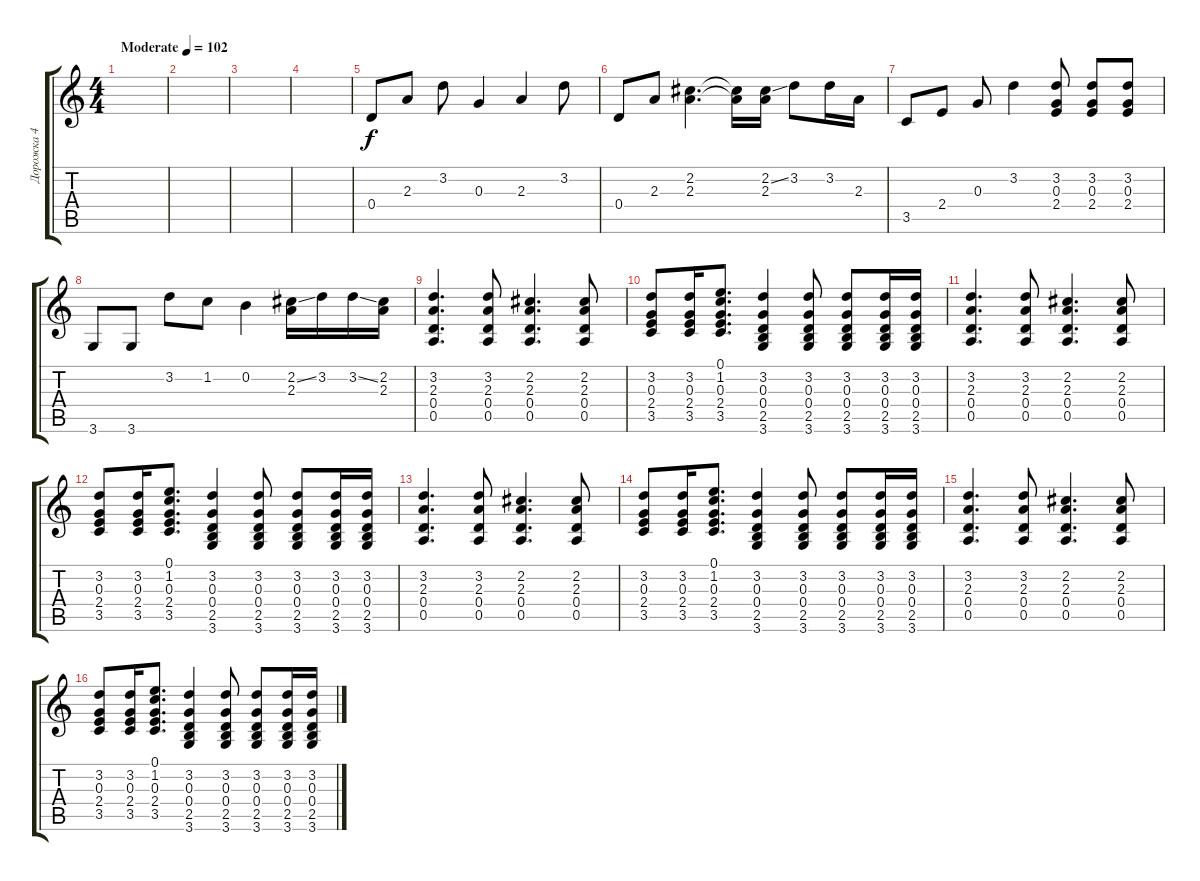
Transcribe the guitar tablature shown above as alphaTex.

\track ("Дорожка 4" "Дорожка 4") {instrument acousticguitarsteel}
\staff {score tabs}
\tuning (E4 B3 G3 D3 A2 E2) {hide}
\ts (4 4)
\tempo (102 "Moderate")
\clef g2
\ks c
|
|
|
|
0.4.8 2.3.8 3.2.8 0.3.4 2.3.4 3.2.8 |
0.4.8 2.3.8 (2.2 2.3).4{d} (2.2{t} 2.3{t}).16 (2.2{ss} 2.3).16 3.2.8 3.2.16 2.3.16 |
3.5.8 2.4.8 0.3.8 3.2.4 (3.2 0.3 2.4).8 (3.2 0.3 2.4).8 (3.2 0.3 2.4).8 |
3.6.8 3.6.8 3.2.8 1.2.8 0.2.4 (2.2{ss} 2.3).16 3.2.16 3.2{ss}.16 (2.2 2.3).16 |
(3.2 2.3 0.4 0.5).4{d} (3.2 2.3 0.4 0.5).8 (2.2 2.3 0.4 0.5).4{d} (2.2 2.3 0.4 0.5).8 |
(3.2 0.3 2.4 3.5).8 (3.2 0.3 2.4 3.5).16 (0.1 1.2 0.3 2.4 3.5).8{d} (3.2 0.3 0.4 2.5 3.6).4 (3.2 0.3 0.4 2.5 3.6).8 (3.2 0.3 0.4 2.5 3.6).8 (3.2 0.3 0.4 2.5 3.6).16 (3.2 0.3 0.4 2.5 3.6).16 |
(3.2 2.3 0.4 0.5).4{d} (3.2 2.3 0.4 0.5).8 (2.2 2.3 0.4 0.5).4{d} (2.2 2.3 0.4 0.5).8 |
(3.2 0.3 2.4 3.5).8 (3.2 0.3 2.4 3.5).16 (0.1 1.2 0.3 2.4 3.5).8{d} (3.2 0.3 0.4 2.5 3.6).4 (3.2 0.3 0.4 2.5 3.6).8 (3.2 0.3 0.4 2.5 3.6).8 (3.2 0.3 0.4 2.5 3.6).16 (3.2 0.3 0.4 2.5 3.6).16 |
(3.2 2.3 0.4 0.5).4{d} (3.2 2.3 0.4 0.5).8 (2.2 2.3 0.4 0.5).4{d} (2.2 2.3 0.4 0.5).8 |
(3.2 0.3 2.4 3.5).8 (3.2 0.3 2.4 3.5).16 (0.1 1.2 0.3 2.4 3.5).8{d} (3.2 0.3 0.4 2.5 3.6).4 (3.2 0.3 0.4 2.5 3.6).8 (3.2 0.3 0.4 2.5 3.6).8 (3.2 0.3 0.4 2.5 3.6).16 (3.2 0.3 0.4 2.5 3.6).16 |
(3.2 2.3 0.4 0.5).4{d} (3.2 2.3 0.4 0.5).8 (2.2 2.3 0.4 0.5).4{d} (2.2 2.3 0.4 0.5).8 |
(3.2 0.3 2.4 3.5).8 (3.2 0.3 2.4 3.5).16 (0.1 1.2 0.3 2.4 3.5).8{d} (3.2 0.3 0.4 2.5 3.6).4 (3.2 0.3 0.4 2.5 3.6).8 (3.2 0.3 0.4 2.5 3.6).8 (3.2 0.3 0.4 2.5 3.6).16 (3.2 0.3 0.4 2.5 3.6).16
